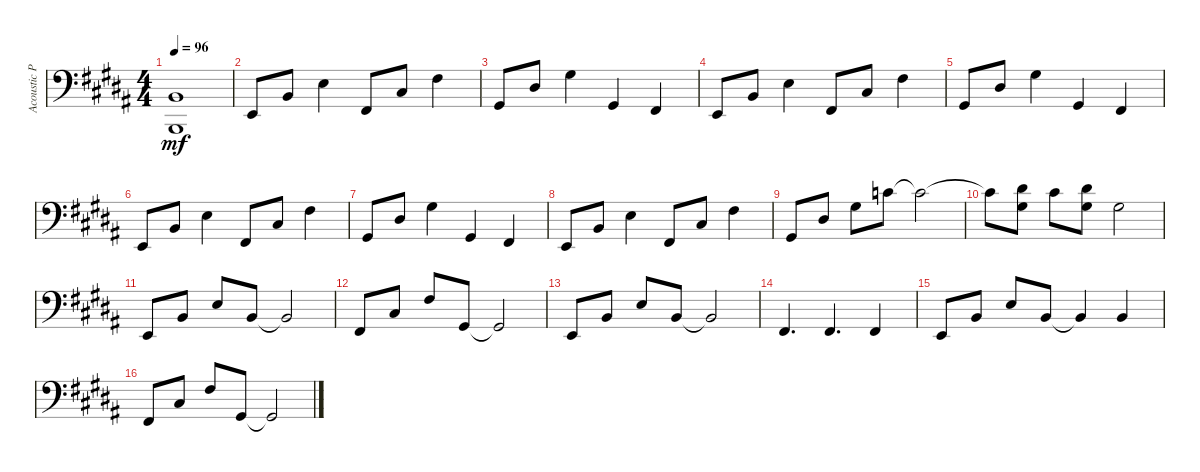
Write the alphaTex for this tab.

\track ("Acoustic Piano (Staff 2)" "Acoustic P") {instrument acousticgrandpiano}
\staff {score}
\tuning (E4 B3 G3 D3 A2 E2 B1) {hide}
\ts (4 4)
\tempo 96
\clef f4
\ks b
(2.5{t} 0.7{t}).1{dy mf} |
0.6.8 2.5.8 2.4.4 2.6.8 4.5.8 4.4.4 |
4.6.8 1.4.8 1.3.4 4.6.4 2.6.4 |
0.6.8 2.5.8 2.4.4 2.6.8 4.5.8 4.4.4 |
4.6.8 1.4.8 1.3.4 4.6.4 2.6.4 |
0.6.8 2.5.8 2.4.4 2.6.8 4.5.8 4.4.4 |
4.6.8 1.4.8 1.3.4 4.6.4 2.6.4 |
0.6.8 2.5.8 2.4.4 2.6.8 4.5.8 4.4.4 |
4.6.8 1.4.8 1.3.8 1.2.8 1.2{t}.2 |
1.2{t}.8 (4.2 1.3).8 2.2.8 (4.2 1.3).8 1.3.2 |
0.6.8 2.5.8 2.4.8 2.5.8 2.5{t}.2 |
2.6.8 4.5.8 4.4.8 4.6.8 4.6{t}.2 |
0.6.8 2.5.8 2.4.8 2.5.8 2.5{t}.2 |
2.6.4{d} 2.6.4{d} 2.6.4 |
0.6.8 2.5.8 2.4.8 2.5.8 2.5{t}.4 2.5.4 |
2.6.8 4.5.8 4.4.8 4.6.8 4.6{t}.2
